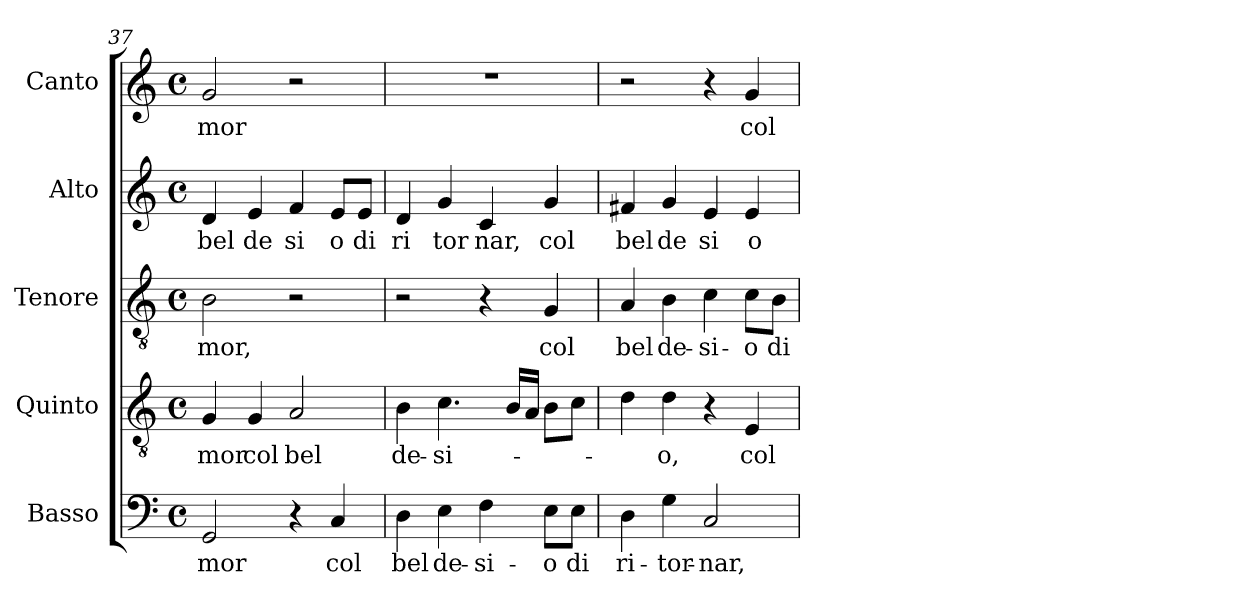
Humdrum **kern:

**kern	**text	**kern	**text	**kern	**text	**kern	**text	**kern	**text
*part5	*part5	*part4	*part4	*part3	*part3	*part2	*part2	*part1	*part1
*staff5	*staff5	*staff4	*staff4	*staff3	*staff3	*staff2	*staff2	*staff1	*staff1
*I"Basso	*	*I"Quinto	*	*I"Tenore	*	*I"Alto	*	*I"Canto	*
*clefF4	*	*clefGv2	*	*clefGv2	*	*clefG2	*	*clefG2	*
*M4/4	*	*M4/4	*	*M4/4	*	*M4/4	*	*M4/4	*
*met(c)	*	*met(c)	*	*met(c)	*	*met(c)	*	*met(c)	*
=37	=37	=37	=37	=37	=37	=37	=37	=37	=37
!	!LO:LY:b:cj	!	!LO:LY:b:cj	!	!LO:LY:b:cj	!	!LO:LY:b:cj	!	!LO:LY:b:cj
2GG/	mor	4G/	-mor	2B\	mor,	4d/	bel	2g/	mor
!	!	!	!LO:LY:b:cj	!	!	!	!LO:LY:b:cj	!	!
.	.	4G/	col	.	.	4e/	de	.	.
!	!	!	!LO:LY:b:cj	!	!	!	!LO:LY:b:cj	!	!
4r	.	2A/	bel	2r	.	4f/	si	2r	.
!	!LO:LY:b:cj	!	!	!	!	!	!LO:LY:b:cj	!	!
4C/	col	.	.	.	.	8e/L	o	.	.
!	!	!	!	!	!	!	!LO:LY:b:cj	!	!
.	.	.	.	.	.	8e/J	di	.	.
!!LO:LB:g=z
=38	=38	=38	=38	=38	=38	=38	=38	=38	=38
!	!LO:LY:b:cj	!	!LO:LY:b:cj	!	!	!	!LO:LY:b:cj	!	!
4D\	bel	4B\	de-	2r	.	4d/	ri	1r	.
!	!LO:LY:b:cj	!	!LO:LY:b:cj	!	!	!	!LO:LY:b:cj	!	!
4E\	de-	4.c\	-si-	.	.	4g/	tor	.	.
!	!LO:LY:b:cj	!	!	!	!	!	!LO:LY:b:cj	!	!
4F\	-si-	.	.	4r	.	4c/	nar,	.	.
.	.	16B/L	.	.	.	.	.	.	.
.	.	16A/J	.	.	.	.	.	.	.
!	!LO:LY:b:cj	!	!	!	!LO:LY:b:cj	!	!LO:LY:b:cj	!	!
8E\L	-o	8B\L	.	4G/	col	4g/	col	.	.
!	!LO:LY:b:cj	!	!	!	!	!	!	!	!
8E\J	di	8c\J	.	.	.	.	.	.	.
=39	=39	=39	=39	=39	=39	=39	=39	=39	=39
!	!LO:LY:b:cj	!	!	!	!LO:LY:b:cj	!	!LO:LY:b:cj	!	!
4D\	ri-	4d\	.	4A/	bel	4f#X/	bel	2r	.
!	!LO:LY:b:cj	!	!LO:LY:b:cj	!	!LO:LY:b:cj	!	!LO:LY:b:cj	!	!
4G\	-tor-	4d\	-o,	4B\	de-	4g/	de	.	.
!	!LO:LY:b:cj	!	!	!	!LO:LY:b:cj	!	!LO:LY:b:cj	!	!
2C/	-nar,	4r	.	4c\	-si-	4e/	si	4r	.
!	!	!	!LO:LY:b:cj	!	!LO:LY:b:cj	!	!LO:LY:b:cj	!	!LO:LY:b:cj
.	.	4E/	col	8c\L	-o	4e/	o	4g/	col
!	!	!	!	!	!LO:LY:b:cj	!	!	!	!
.	.	.	.	8B\J	di	.	.	.	.
=	=	=	=	=	=	=	=	=	=
*-	*-	*-	*-	*-	*-	*-	*-	*-	*-
